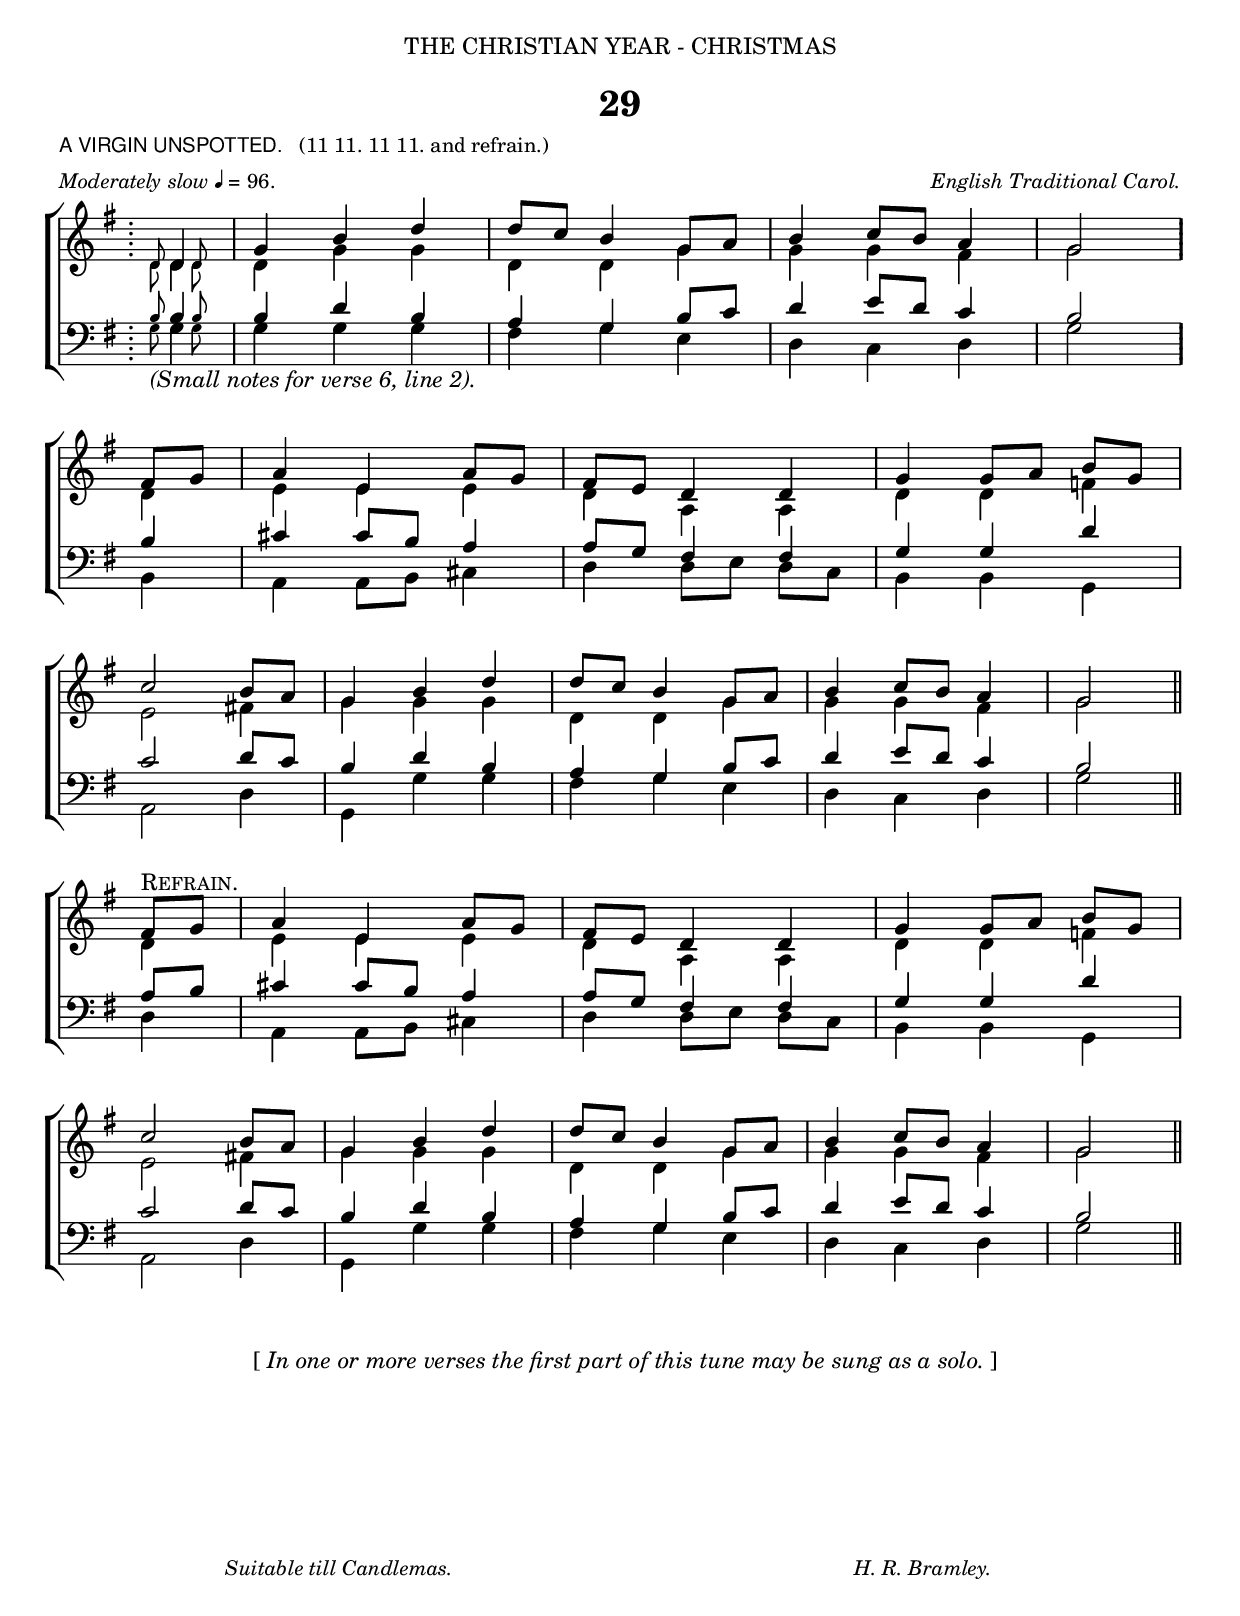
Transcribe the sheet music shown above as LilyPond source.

%%%078.png
%%%Hymn 29 A Virgin Unspotted.  (11 11. 11 11. and refrain.)
%%%Rev 3.

\version "2.10"

\header {
  dedication = \markup { \center-align { "THE CHRISTIAN YEAR - CHRISTMAS"
		\hspace #0.1 }}	
  title = "29"
  poet = \markup { \small {  \line { \sans {"A VIRGIN UNSPOTTED."} \hspace #1 \roman {"(11 11. 11 11. and refrain.)"}} }}
  meter = \markup { \small { \italic {Moderately slow} \fontsize #-5 \general-align #Y #DOWN \note #"4" #1 = 96.} }
  arranger =  \markup { \small \italic "English Traditional Carol."}
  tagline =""
}


%%%%%%%%%%%%%%%%%%%%%%%%macros

nbbar = { \bar "|" \noBreak } %%macro to generate a nobreak bar
	      
%%prints a repeat sign glyph comprising 4 dots and two thin bars
fdendrepeat = {\once \override Staff.BarLine #'stencil = #ly:text-interface::print 
	\once \override Staff.BarLine #'text = \markup  {  \line { \raise #1.4 \override #'(baseline-skip . 1.0)  \column { \with-color #black {  \fontsize #2 . \fontsize #2 . \fontsize #2 . \fontsize #2 .} }
	                                                  \hspace #-1 \filled-box #'(0 . 0.15) #'(-2 . 2) #0
							  \hspace #-0.9 \filled-box #'(0 . 0.15) #'(-2 . 2) #0
	
	} }	
        \bar "||"} 

%%prints a repeat sign glyph comprising 4 dots. Used only to begin a repeat at the start of a piece where \bar ":" does not work	
fdstartrepeat =  {\once \override Staff.BarLine #'stencil = #ly:text-interface::print 
	          \once \override Staff.BarLine #'text = \markup  { \line { \hspace #0 \override #'(baseline-skip . 1.0) 
	                                                 \raise #1.4 \column { \with-color #black { 
							                \fontsize #2 . \fontsize #2 . \fontsize #2 . \fontsize #2 .} }
	          } }	
                 \bar "|:"}

%%
movenote = #(define-music-function (parser location vector) (number?)
     #{
	     \once \override NoteColumn #'force-hshift = #$vector
     #})
		 		 
%%%%%%%%%%%%%%%%%%%%%%%%%%end of macro definitions


global = {
\time 3/4
\key g \major
\set Staff.midiInstrument = "church organ"
}

soprano = \relative c' { \partial 4 \autoBeamOff
  \fdstartrepeat << { \movenote #0.5 d4 } 
      	\new Voice = alt { \voiceThree \autoBeamOff \movenote #-1
      	\set fontSize = #-3 \override Stem #'length = #5 d8 d8 } >>   \nbbar 
      	g4 b4 d4 \nbbar d8[ c8] b4 g8[a8] \nbbar b4 c8[ b8] a4 \nbbar g2 \fdendrepeat \break
  fis8[g8] \nbbar a4 e4 a8[g8] \nbbar fis8[ e8] d4 d4 \nbbar g4 g8[a8] b8[g8] \bar "|" \break 
  c2 b8[a8] \nbbar g4 b4 d4 \nbbar d8[c8] b4 g8[a8] \nbbar b4 c8[b8] a4 \nbbar g2 \bar "||" \break
  fis8^\markup { \smallCaps "Refrain." } [   g8] \nbbar a4 e4 a8[g8] \nbbar fis8[e8] d4 d4 \nbbar g4 g8[a8] b8[g8] \bar "|" \break
  c2 b8[a8] \nbbar g4 b4 d4 \nbbar d8[c8] b4 g8[a8] \nbbar b4 c8[b8] a4 \nbbar g2 \bar "||" 
}

alto = \relative c' { \partial 4  
  \fdstartrepeat << { \movenote #0.5 d4 } 
        \new Voice = alt { \voiceFour \autoBeamOff
	\set fontSize = #-3 \override Stem #'length = #5 d8 d8 } >>  \nbbar 
        d4 g4 g4 \nbbar d4 d4 g4 \nbbar g4 g4 fis4 \nbbar g2 \fdendrepeat \break
  d4 \nbbar e4 e4 e4 \nbbar d4 a4 a4 \nbbar d4 d4 f4 \bar "|" \break
  e2 fis!4 \nbbar g4 g4 g4 \nbbar d4 d4 g4 \nbbar g4 g4 fis4 \nbbar g2 \bar "||" \break
  d4 \nbbar e4 e4 e4 \nbbar d4 a4 a4 \nbbar d4 d4 f4 \bar "|" \break
  e2  fis!4 \bar "|" g4 g4 g4 \bar "|" d4 d4 g4 \bar "|" g4 g4 fis4 \bar "|" g2 \bar "||"
}

tenor = \relative c { \clef bass \partial 4
  \fdstartrepeat << { \movenote #0.5 b'4 } 
  	\new Voice = alt { \voiceThree \autoBeamOff \movenote #-1
	\set fontSize = #-3 \override Stem #'length = #5 b8 b8 } >> \nbbar 							      
        b4 d4 b4 \nbbar a4 g4 b8[c8] \nbbar d4 e8[d8] c4 \nbbar b2 \fdendrepeat \break
  b4 \nbbar cis4 cis8[b8] a4 \nbbar a8[g8] fis4 fis4 \nbbar g4 g4 d'4 \bar "|" \break	
  c2 d8[c8] \nbbar b4 d4 b4 \nbbar a4 g4 b8[c8] \nbbar d4 e8[d8] c4 \nbbar b2 \bar "||" \break
  a8[b8] \nbbar cis4 cis8[b8] a4 \nbbar a8[g8] fis4 fis4 \nbbar g4 g4 d'4 \bar "|" \break
  c2 d8[c8] \nbbar b4 d4 b4 \nbbar a4 g4 b8[c8] \nbbar d4 e8[d8] c4 \nbbar b2 \bar "||"
}

bass = \relative c {\clef bass \partial 4
  \fdstartrepeat << { \movenote #0.5 g'4 } 
  	\new Voice = alt { \voiceFour \autoBeamOff
	\set fontSize = #-3 \override Stem #'length = #5 g8
        _\markup { \normalsize \italic { (Small notes for verse 6, line 2). } }  g8 } >> \nbbar 
        g4 g4 g4 \nbbar fis4 g4 e4 \nbbar d4 c4 d4 \nbbar g2 \fdendrepeat \break
  b,4 \nbbar a4 a8[b8] cis4 \nbbar d4 d8[e8] d8[c8] \nbbar b4 b4 g4 \bar "|" \break
  a2 d4 \nbbar g,4 g'4 g4 \nbbar fis4 g4 e4 \nbbar d4 c4 d4 \nbbar g2 \bar "||" \break 
  d4 \nbbar a4 a8[b8] cis4 \nbbar d4 d8[e8] d8[c8] \nbbar b4 b4 g4 \bar "|" \break
  a2 d4 \nbbar g,4 g'4 g4 \nbbar fis4 g4 e4 \nbbar d4 c4 d4 \nbbar g2 \bar "||"
}

#(ly:set-option 'point-and-click #f)

\paper {
   #(set-paper-size "a4")
%%  annotate-spacing = ##t
   print-page-number = ##f
   ragged-last-bottom = ##t
   ragged-bottom = ##t
}

\book{

\score{
\new ChoirStaff	
 <<

	\context Staff = upper << 
	\context Voice = sopranos { \voiceOne \global \soprano }
	\context Voice = altos    {\voiceTwo \global \alto }
	                      >>
        
	\context Staff = lower <<
	\context Voice = tenors { \voiceOne \global \tenor }
	\context Voice = basses { \voiceTwo \global \bass }
			        >> 
			      

 >>
\layout {
		indent=0
		\context { \Score \remove "Bar_number_engraver" }
		\context { \Staff \remove "Time_signature_engraver" }
		\context { \Score \remove "Mark_engraver"  }
                \context { \Staff \consists "Mark_engraver"  }
	}
	
	
} %%score bracket

\markup{ \hspace #15  "      [" \italic "In one or more verses the first part of this tune may be sung as a solo." "]" } 


%%fake score block to occupy space and force a pagebreak.  Can't think of a better way of doing this.
\score{
{ s4 }
\header { breakbefore = ##f piece = ##f opus = ##f tagline = ##f }
\layout{
	\context { \Staff
		\remove Time_signature_engraver
		\remove Key_engraver
		\remove Clef_engraver
		\remove Staff_symbol_engraver
}}}

\markup { \column  { \hspace #1 %% adds space on top to help those who use letter-size
          \line {  \hspace #16 \small \italic {"Suitable till Candlemas." \hspace #38   "H. R. Bramley." } } } }

\markup { \hspace #25   %%add space as necc. to center the column
          \column { 
	        
		     \column { %% stanza 1 column 
	                  \line { \hspace #2.2 \column { \lower #2.4 \fontsize #8 "T" }   %%Drop Cap goes here
				  \hspace #-1    %% adjust this if other letters are too far from Drop Cap
				  \column  { \raise #0.0 "HE great God of heaven is come down to earth," "   His mother a Virgin, and sinless his birth;" } }          
	                  \line {  \hspace #2.5  %%adjust hspace until this line left edge is flush with Drop Cap
				   \lower  #1.56  %%adjust this until the line spacing looks right
				   \column {   
					   "The Father eternal his Father alone:"
					   "He sleeps in the manger; he reigns on the throne:"
					  }}
					  \hspace #1
					  \line { \italic "             Then let us adore him, and praise his great love:"}
					  \line { \italic "             To save us poor sinners he came from above."}
			  		
			       
			           } %% finish stanza 1	
				   
	       	\hspace #1 
		\hspace #1
           	\line { "2  "
			\column {	     
				"A Babe on the breast of a Maiden he lies,"
				"Yet sits with the Father on high in the skies;"
				"Before him their faces the Seraphim hide,"
				"While Joseph stands waiting, unscared, by his side:"
			}}
			       	\hspace #1 
           	\line { "3  "
			\column {	     
				"Lo! here is Emmanuel, here is the Child,"
				"The Son that was promised to Mary so mild;"
				"Whose power and dominion shall ever increase,"
				"The Prince that shall rule o'er a kingdom of peace:"
			}}
	       	\hspace #1 
           	\line { "4  "
			\column {	     
				"The Wonderful Counsellor, boundless in might,"
				"The Father's own image, the beam of his light;"
				"Behold him now wearing the likeness of man,"
				"Weak, helpless, and speechless, in measure a span:"
			}}
		\hspace #1 
           	\line { "5  "
			\column {	     
				"O wonder of wonders, which none can unfold:"
				"The Ancient of days is an hour or two old;"
				"The Maker of all things is made of the earth,"
				"Man is worshipped by Angels, and God comes to birth:"
			}}
	       	\hspace #1 
           	\line { "6. "
			\column {	     
				"The Word in the bliss of the Godhead remains,"
				"Yet in flesh comes to suffer the keenest of pains;"
				"He is that he was, and for ever shall be,"
				"But becomes that he was not, for you and for me." 
			}}
	  }
}

%%%%%%%%%%%%%%%% This next section of code is for
%%%%%%%%%%%%%%%% unfolding the repeats and generating the midi
%%%%%%%%%%%%%%%% Not needed for visual layout
                

\score { 
\new ChoirStaff 
<<

\new Staff = "soprano" {\relative c' {\clef treble \global  
  \unfoldRepeats  {  \repeat volta 2 { d4  \nbbar 
        g4 b4 d4 \nbbar d8 c8 b4 g8[a8] \nbbar b4 c8 b8 a4 \nbbar g2 }} \break
  fis8[g8] \nbbar a4 e4 a8[g8] \nbbar fis8 e8 d4 d4 \nbbar g4 g8[a8] b8[g8] \bar "|" \break 
  c2 b8[a8] \nbbar g4 b4 d4 \nbbar d8[c8] b4 g8[a8] \nbbar b4 c8[b8] a4 \nbbar g2 \bar "||" \break
  fis8^\markup { \smallCaps "Refrain" } [   g8] \nbbar a4 e4 a8[g8] \nbbar fis8[e8] d4 d4 \nbbar g4 g8[a8] b8[g8] \bar "|" \break
  c2 b8[a8] \nbbar g4 b4 d4 \nbbar d8[c8] b4 g8[a8] \nbbar b4 c8[b8] a4 \nbbar g2 \bar "||" 

}
}

\new Staff = "alto" {\relative c' {\clef treble \global 
  \unfoldRepeats {   \repeat volta 2 {  d4   \nbbar 
        d4 g4 g4 \nbbar d4 d4 g4 \nbbar g4 g4 fis4 \nbbar g2 }} \break
  d4 \nbbar e4 e4 e4 \nbbar d4 a4 a4 \nbbar d4 d4 f4 \bar "|" \break
  e2 fis4 \nbbar g4 g4 g4 \nbbar d4 d4 g4 \nbbar g4 g4 fis4 \nbbar g2 \bar "||" \break
  d4 \nbbar e4 e4 e4 \nbbar d4 a4 a4 \nbbar d4 d4 f4 \bar "|" \break
  e2  fis4 \bar "|" g4 g4 g4 \bar "|" d4 d4 g4 \bar "|" g4 g4 fis4 \bar "|" g2 \bar "||"

}	
}

\new Staff = "tenor" { \relative c {\clef bass \global 
  \unfoldRepeats {   \repeat volta 2 { b'4  \nbbar 							      
        b4 d4 b4 \nbbar a4 g4 b8[c8] \nbbar d4 e8[d8] c4 \nbbar b2 }} \break
  b4 \nbbar cis4 cis8[b8] a4 \nbbar a8[g8] fis4 fis4 \nbbar g4 g4 d'4 \bar "|" \break	
  c2 d8[c8] \nbbar b4 d4 b4 \nbbar a4 g4 b8[c8] \nbbar d4 e8[d8] c4 \nbbar b2 \bar "||" \break
  a8[b8] \nbbar cis4 cis8[b8] a4 \nbbar a8[g8] fis4 fis4 \nbbar g4 g4 d'4 \bar "|" \break
  c2 d8[c8] \nbbar b4 d4 b4 \nbbar a4 g4 b8[c8] \nbbar d4 e8[d8] c4 \nbbar b2 \bar "||"

} 
}


\new Staff = "bass" { \relative c { \clef bass \global 
  \unfoldRepeats {   \repeat volta 2 { g'4  \nbbar 
        g4 g4 g4 \nbbar fis4 g4 e4 \nbbar d4 c4 d4 \nbbar g2 }} \break
  b,4 \nbbar a4 a8[b8] cis4 \nbbar d4 d8[e8] d8[c8] \nbbar b4 b4 g4 \bar "|" \break
  a2 d4 \nbbar g,4 g'4 g4 \nbbar fis4 g4 e4 \nbbar d4 c4 d4 \nbbar g2 \bar "||" \break 
  d4 \nbbar a4 a8[b8] cis4 \nbbar d4 d8[e8] d8[c8] \nbbar b4 b4 g4 \bar "|" \break
  a2 d4 \nbbar g,4 g'4 g4 \nbbar fis4 g4 e4 \nbbar d4 c4 d4 \nbbar g2 \bar "||"
}
}


>>

\midi { 
   \context {
       \Score 
       tempoWholesPerMinute = #(ly:make-moment 96 4)
            }
       }
} %% midi score bracket


%% Amen score block
\score{
  \new ChoirStaff
   <<
        \context Staff = upper \with { fontSize = #-3  \override StaffSymbol #'staff-space = #(magstep -2) }  
	                     << 
	\context Voice = "sopranos" { \relative c' { \clef treble \global \voiceOne g'1 g1 \bar "||" }}
	\context Voice = "altos"    { \relative c' { \clef treble \global \voiceTwo e1 d1 \bar "||" }}
	                      >>
			  
	\context Lyrics \lyricsto "altos" { \override LyricText #'font-size = #-1 A -- men. }
	
	\context Staff = lower \with { fontSize = #-3  \override StaffSymbol #'staff-space = #(magstep -2) }  
	                        <<
	\context Voice = "tenors" { \relative c { \clef bass \global \voiceThree c'1 b1 \bar "||" }}
	\context Voice = "basses" { \relative c { \clef bass \global \voiceFour  c1 g1 \bar "||" }}
			        >> 
  >>			      
\header { breakbefore = ##f piece = " " opus = " " }

\layout { 
      \context { \Score timing = ##f }
	ragged-right = ##t
	indent = 15\cm
	\context { \Staff \remove Time_signature_engraver }

       }

\midi { \context { \Score tempoWholesPerMinute = #(ly:make-moment 96 4) }}  %%Amen midi 

} 

} %%book bracket